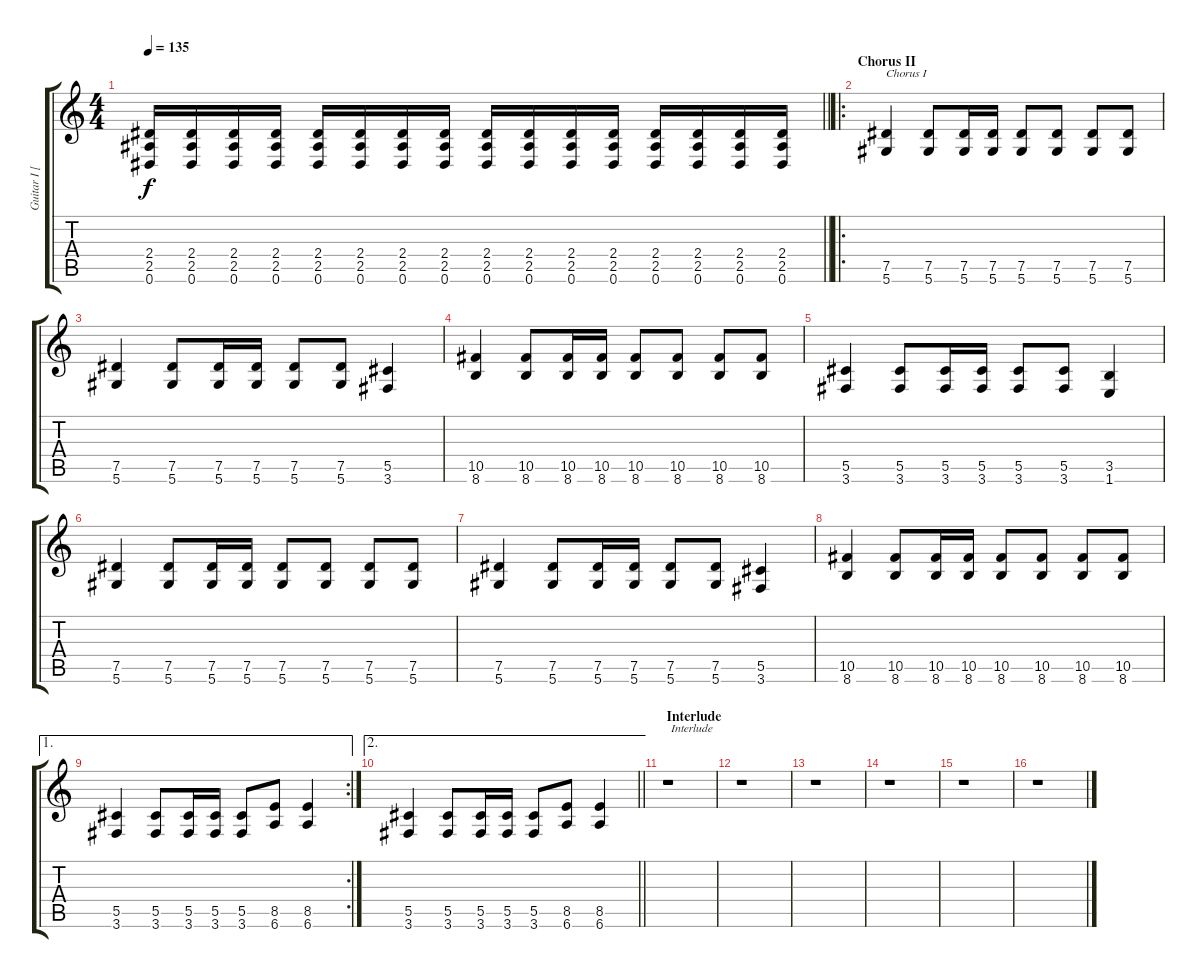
\track ("Guitar I [Sundin]" "Guitar I [") {instrument distortionguitar}
\staff {score tabs}
\tuning (Eb4 Bb3 Gb3 Db3 Ab2 Eb2) {hide}
\ts (4 4)
\tempo 135
\clef g2
\barLineRight lightlight
\ks c
(2.4 2.5 0.6).16{dy f} (2.4 2.5 0.6).16 (2.4 2.5 0.6).16 (2.4 2.5 0.6).16 (2.4 2.5 0.6).16 (2.4 2.5 0.6).16 (2.4 2.5 0.6).16 (2.4 2.5 0.6).16 (2.4 2.5 0.6).16 (2.4 2.5 0.6).16 (2.4 2.5 0.6).16 (2.4 2.5 0.6).16 (2.4 2.5 0.6).16 (2.4 2.5 0.6).16 (2.4 2.5 0.6).16 (2.4 2.5 0.6).16 |
\ro
\section ("" "Chorus II")
(7.5 5.6).4{txt "Chorus I"} (7.5 5.6).8 (7.5 5.6).16 (7.5 5.6).16 (7.5 5.6).8 (7.5 5.6).8 (7.5 5.6).8 (7.5 5.6).8 |
(7.5 5.6).4 (7.5 5.6).8 (7.5 5.6).16 (7.5 5.6).16 (7.5 5.6).8 (7.5 5.6).8 (5.5 3.6).4 |
(10.5 8.6).4 (10.5 8.6).8 (10.5 8.6).16 (10.5 8.6).16 (10.5 8.6).8 (10.5 8.6).8 (10.5 8.6).8 (10.5 8.6).8 |
(5.5 3.6).4 (5.5 3.6).8 (5.5 3.6).16 (5.5 3.6).16 (5.5 3.6).8 (5.5 3.6).8 (3.5 1.6).4 |
(7.5 5.6).4 (7.5 5.6).8 (7.5 5.6).16 (7.5 5.6).16 (7.5 5.6).8 (7.5 5.6).8 (7.5 5.6).8 (7.5 5.6).8 |
(7.5 5.6).4 (7.5 5.6).8 (7.5 5.6).16 (7.5 5.6).16 (7.5 5.6).8 (7.5 5.6).8 (5.5 3.6).4 |
(10.5 8.6).4 (10.5 8.6).8 (10.5 8.6).16 (10.5 8.6).16 (10.5 8.6).8 (10.5 8.6).8 (10.5 8.6).8 (10.5 8.6).8 |
\ae 1
\rc 2
(5.5 3.6).4 (5.5 3.6).8 (5.5 3.6).16 (5.5 3.6).16 (5.5 3.6).8 (8.5 6.6).8 (8.5 6.6).4 |
\ae 2
\barLineRight lightlight
(5.5 3.6).4 (5.5 3.6).8 (5.5 3.6).16 (5.5 3.6).16 (5.5 3.6).8 (8.5 6.6).8 (8.5 6.6).4 |
\section ("" " Interlude")
r.1{txt " Interlude"} |
r.1 |
r.1 |
r.1 |
r.1 |
r.1
